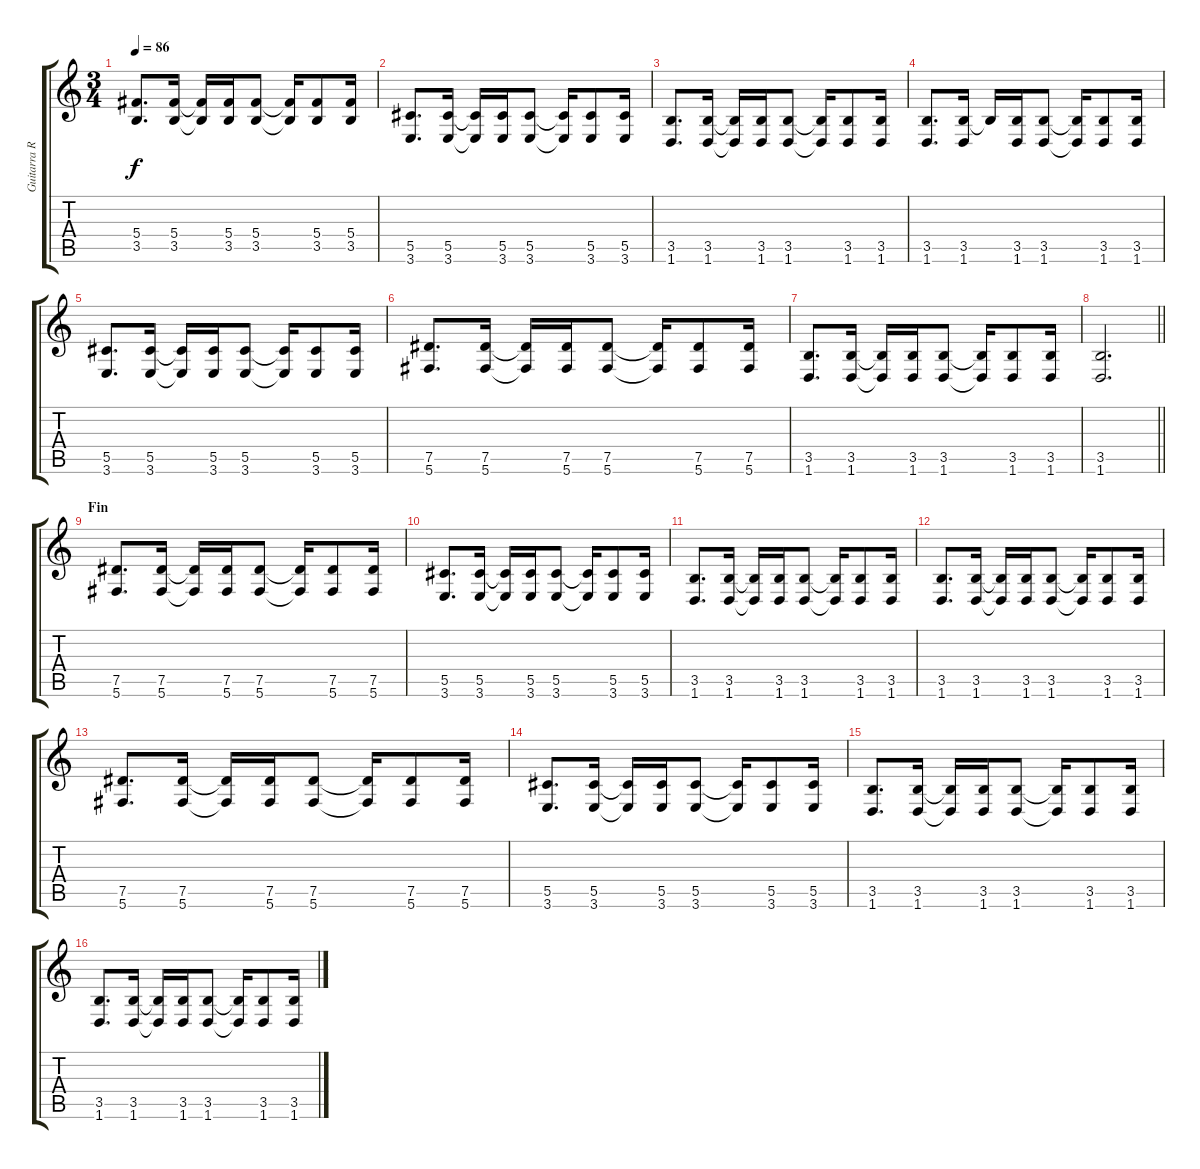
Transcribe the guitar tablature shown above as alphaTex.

\track ("Guitarra Ritmica" "Guitarra R") {instrument electricguitarclean}
\staff {score tabs}
\tuning (Eb4 Bb3 Gb3 Db3 Ab2 Db2) {hide}
\ts (3 4)
\tempo 86
\clef g2
\ks c
(5.4 3.5).8{d dy f volume 12 instrument distortionguitar} (5.4 3.5).16 (5.4{t} 3.5{t}).16 (5.4 3.5).16 (5.4 3.5).8 (5.4{t} 3.5{t}).16 (5.4 3.5).8 (5.4 3.5).16 |
(5.5 3.6).8{d} (5.5 3.6).16 (5.5{t} 3.6{t}).16 (5.5 3.6).16 (5.5 3.6).8 (5.5{t} 3.6{t}).16 (5.5 3.6).8 (5.5 3.6).16 |
(3.5 1.6).8{d} (3.5 1.6).16 (3.5{t} 1.6{t}).16 (3.5 1.6).16 (3.5 1.6).8 (3.5{t} 1.6{t}).16 (3.5 1.6).8 (3.5 1.6).16 |
(3.5 1.6).8{d} (3.5 1.6).16 3.5{t}.16 (3.5 1.6).16 (3.5 1.6).8 (3.5{t} 1.6{t}).16 (3.5 1.6).8 (3.5 1.6).16 |
(5.5 3.6).8{d} (5.5 3.6).16 (5.5{t} 3.6{t}).16 (5.5 3.6).16 (5.5 3.6).8 (5.5{t} 3.6{t}).16 (5.5 3.6).8 (5.5 3.6).16 |
(7.5 5.6).8{d} (7.5 5.6).16 (7.5{t} 5.6{t}).16 (7.5 5.6).16 (7.5 5.6).8 (7.5{t} 5.6{t}).16 (7.5 5.6).8 (7.5 5.6).16 |
(3.5 1.6).8{d} (3.5 1.6).16 (3.5{t} 1.6{t}).16 (3.5 1.6).16 (3.5 1.6).8 (3.5{t} 1.6{t}).16 (3.5 1.6).8 (3.5 1.6).16 |
\barLineRight lightlight
(3.5 1.6).2{d} |
\section ("" "Fin")
(7.5 5.6).8{d volume 12 instrument distortionguitar} (7.5 5.6).16 (7.5{t} 5.6{t}).16 (7.5 5.6).16 (7.5 5.6).8 (7.5{t} 5.6{t}).16 (7.5 5.6).8 (7.5 5.6).16 |
(5.5 3.6).8{d} (5.5 3.6).16 (5.5{t} 3.6{t}).16 (5.5 3.6).16 (5.5 3.6).8 (5.5{t} 3.6{t}).16 (5.5 3.6).8 (5.5 3.6).16 |
(3.5 1.6).8{d} (3.5 1.6).16 (3.5{t} 1.6{t}).16 (3.5 1.6).16 (3.5 1.6).8 (3.5{t} 1.6{t}).16 (3.5 1.6).8 (3.5 1.6).16 |
(3.5 1.6).8{d} (3.5 1.6).16 (3.5{t} 1.6{t}).16 (3.5 1.6).16 (3.5 1.6).8 (3.5{t} 1.6{t}).16 (3.5 1.6).8 (3.5 1.6).16 |
(7.5 5.6).8{d} (7.5 5.6).16 (7.5{t} 5.6{t}).16 (7.5 5.6).16 (7.5 5.6).8 (7.5{t} 5.6{t}).16 (7.5 5.6).8 (7.5 5.6).16 |
(5.5 3.6).8{d} (5.5 3.6).16 (5.5{t} 3.6{t}).16 (5.5 3.6).16 (5.5 3.6).8 (5.5{t} 3.6{t}).16 (5.5 3.6).8 (5.5 3.6).16 |
(3.5 1.6).8{d} (3.5 1.6).16 (3.5{t} 1.6{t}).16 (3.5 1.6).16 (3.5 1.6).8 (3.5{t} 1.6{t}).16 (3.5 1.6).8 (3.5 1.6).16 |
(3.5 1.6).8{d} (3.5 1.6).16 (3.5{t} 1.6{t}).16 (3.5 1.6).16 (3.5 1.6).8 (3.5{t} 1.6{t}).16 (3.5 1.6).8 (3.5 1.6).16
